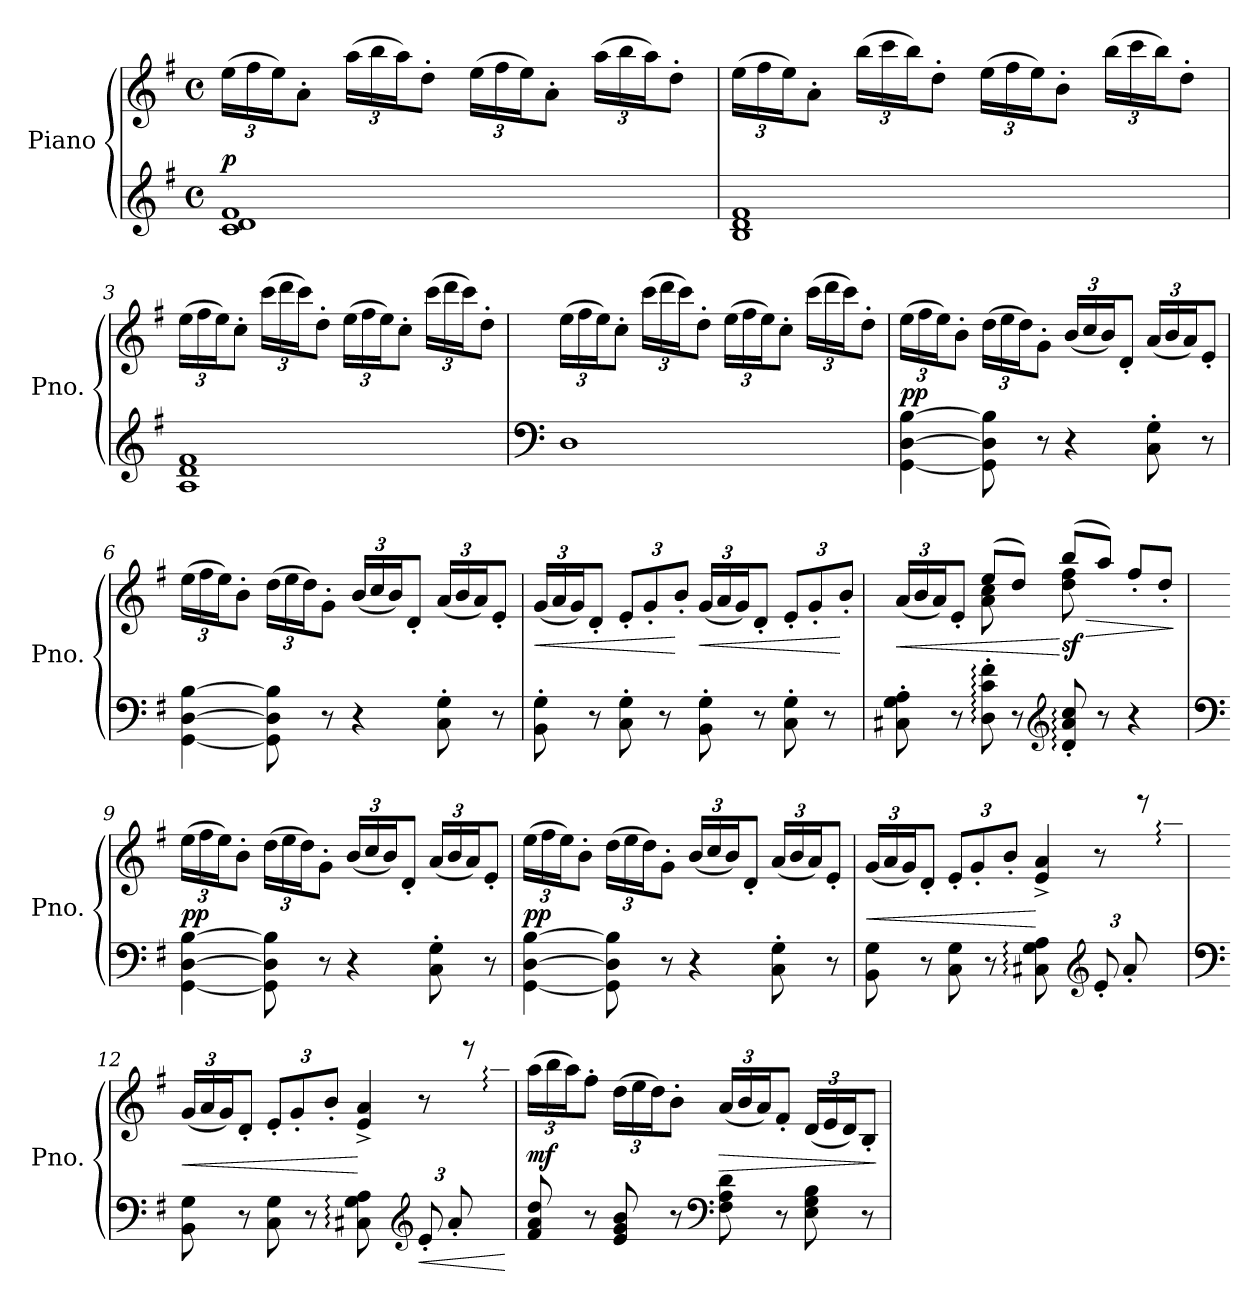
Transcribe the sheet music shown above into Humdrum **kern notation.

**kern	**kern	**dynam
*part1	*part1	*part1
*staff2	*staff1	*staff1/2
*I"Piano	*	*
*I'Pno.	*	*
*clefG2	*clefG2	*
*k[f#]	*k[f#]	*
*M4/4	*M4/4	*
*met(c)	*met(c)	*
*MM150	*MM150	*
*	*Xbrackettup	*
=1	=1	=1
!	!	!LO:DY:a=2
1c 1d 1f#	(>24ee\LL	p
.	24ff#\	.
.	24ee\J)	.
.	8a'\J	.
.	(>24aa\LL	.
.	24bb\	.
.	24aa\J)	.
.	8dd'\J	.
.	(>24ee\LL	.
.	24ff#\	.
.	24ee\J)	.
.	8a'\J	.
.	(>24aa\LL	.
.	24bb\	.
.	24aa\J)	.
.	8dd'\J	.
=2	=2	=2
1B 1d 1f#	(>24ee\LL	.
.	24ff#\	.
.	24ee\J)	.
.	8a'\J	.
.	(>24bb\LL	.
.	24ccc\	.
.	24bb\J)	.
.	8dd'\J	.
.	(>24ee\LL	.
.	24ff#\	.
.	24ee\J)	.
.	8b'\J	.
.	(>24bb\LL	.
.	24ccc\	.
.	24bb\J)	.
.	8dd'\J	.
!!LO:LB:g=z
=3	=3	=3
1A 1d 1f#	(>24ee\LL	.
.	24ff#\	.
.	24ee\J)	.
.	8cc'\J	.
.	(>24ccc\LL	.
.	24ddd\	.
.	24ccc\J)	.
.	8dd'\J	.
.	(>24ee\LL	.
.	24ff#\	.
.	24ee\J)	.
.	8cc'\J	.
.	(>24ccc\LL	.
.	24ddd\	.
.	24ccc\J)	.
.	8dd'\J	.
=4	=4	=4
*clefF4	*	*
1D	(>24ee\LL	.
.	24ff#\	.
.	24ee\J)	.
.	8cc'\J	.
.	(>24ccc\LL	.
.	24ddd\	.
.	24ccc\J)	.
.	8dd'\J	.
.	(>24ee\LL	.
.	24ff#\	.
.	24ee\J)	.
.	8cc'\J	.
.	(>24ccc\LL	.
.	24ddd\	.
.	24ccc\J)	.
.	8dd'\J	.
!!LO:LB:g=z
=5	=5	=5
!	!	!LO:DY:a=2
[4GG\ [4D\ [4B\	(>24ee\LL	pp
.	24ff#\	.
.	24ee\J)	.
.	8b'\J	.
8GG\] 8D\] 8B\]	(>24dd\LL	.
.	24ee\	.
.	24dd\J)	.
8r	8g'\J	.
4r	(<24b/LL	.
.	24cc/	.
.	24b/J)	.
.	8d'/J	.
8C\' 8G\'	(<24a/LL	.
.	24b/	.
.	24a/J)	.
8r	8e'/J	.
=6	=6	=6
[4GG\ [4D\ [4B\	(>24ee\LL	.
.	24ff#\	.
.	24ee\J)	.
.	8b'\J	.
8GG\] 8D\] 8B\]	(>24dd\LL	.
.	24ee\	.
.	24dd\J)	.
8r	8g'\J	.
4r	(<24b/LL	.
.	24cc/	.
.	24b/J)	.
.	8d'/J	.
8C\' 8G\'	(<24a/LL	.
.	24b/	.
.	24a/J)	.
8r	8e'/J	.
!!LO:LB:g=z
=7	=7	=7
!	!	!LO:HP:b
8BB\' 8G\'	(<24g/LL	<
.	24a/	.
.	24g/J)	.
8r	8d'/J	.
8C\' 8G\'	12e'/L	.
.	12g'/	.
8r	.	.
.	12b'/J	[
!	!	!LO:HP:b
8BB\' 8G\'	(<24g/LL	<
.	24a/	.
.	24g/J)	.
8r	8d'/J	.
8C\' 8G\'	12e'/L	.
.	12g'/	.
8r	.	.
.	12b'/J	[
=8	=8	=8
!	!	!LO:HP:b
*	*^	*
8C#X\' 8G\' 8A\'	(<24a/LL	4ryy	<
.	24b/	.	.
.	24a/J)	.	.
8r	8e'/J	.	.
8D\:' 8c\:' 8f#\:'	(>8ee/L	8a\ 8cc\	.
8r	8dd/J)	8ryy	.
*clefG2	*	*	*
!	!	!	!LO:HP:n=1:b
!	!	!	!LO:DY:n=1:b
8d/:' 8a/:' 8cc/:'	(>8bb/L	8dd\: 8ff#\:	[ > sf
8r	8aa/J)	8ryy	.
4r	8ff#'/L	4ryy	.
.	8dd'/J	.	.
*	*v	*v	*
.	.	]
=9	=9	=9
*clefF4	*	*
!	!	!LO:DY:a=2
[4GG\ [4D\ [4B\	(>24ee\LL	pp
.	24ff#\	.
.	24ee\J)	.
.	8b'\J	.
8GG\] 8D\] 8B\]	(>24dd\LL	.
.	24ee\	.
.	24dd\J)	.
8r	8g'\J	.
4r	(<24b/LL	.
.	24cc/	.
.	24b/J)	.
.	8d'/J	.
8C\' 8G\'	(<24a/LL	.
.	24b/	.
.	24a/J)	.
8r	8e'/J	.
!!LO:LB:g=z
=10	=10	=10
!	!	!LO:DY:a=2
[4GG\ [4D\ [4B\	(>24ee\LL	pp
.	24ff#\	.
.	24ee\J)	.
.	8b'\J	.
8GG\] 8D\] 8B\]	(>24dd\LL	.
.	24ee\	.
.	24dd\J)	.
8r	8g'\J	.
4r	(<24b/LL	.
.	24cc/	.
.	24b/J)	.
.	8d'/J	.
8C\' 8G\'	(<24a/LL	.
.	24b/	.
.	24a/J)	.
8r	8e'/J	.
=11	=11	=11
!	!	!LO:HP:b
*	*^	*
8BB\ 8G\	(<24g/LL	12%11ryy	<
.	24a/	.	.
.	24g/J)	.	.
8r	8d'/J	.	.
8C\ 8G\	12e'/L	.	.
.	12g'/	.	.
8r	.	.	.
.	12b'/J	.	.
8C#X\: 8G\: 8A\:	4e/^ 4a/^	.	[
8ryy	.	.	.
*clefG2	*	*	*
*Xbrackettup	*	*	*
12e'/L	8r	.	.
12a'/	.	.	.
.	8r	.	.
12ryy	.	12ee\: 12aa\:J	.
=12	=12	=12	=12
*clefF4	*	*	*
!	!	!	!LO:HP:b
8BB\ 8G\	(<24g/LL	12%11ryy	<
.	24a/	.	.
.	24g/J)	.	.
8r	8d'/J	.	.
8C\ 8G\	12e'/L	.	.
.	12g'/	.	.
8r	.	.	.
.	12b'/J	.	.
8C#X\: 8G\: 8A\:	4e/^ 4a/^	.	[
8ryy	.	.	.
*clefG2	*	*	*
!	!	!	!LO:HP:b=2
12e'/L	8r	.	<
12a'/	.	.	.
.	8r	.	.
12ryy	.	12ee\: 12aa\:J	.
*	*v	*v	*
.	.	[
!!LO:PB:g=z
=13	=13	=13
!	!	!LO:DY:a=2
8f#/ 8a/ 8dd/	(>24aa\LL	mf
.	24bb\	.
.	24aa\J)	.
8r	8ff#'\J	.
8e/ 8g/ 8b/	(>24dd\LL	.
.	24ee\	.
.	24dd\J)	.
8r	8b'\J	.
*clefF4	*	*
!	!	!LO:HP:b
8F#\ 8A\ 8d\	(<24a/LL	>
.	24b/	.
.	24a/J)	.
8r	8f#'/J	.
8E\ 8G\ 8B\	(<24d/LL	.
.	24e/	.
.	24d/J)	.
8r	8B'/J	.
.	.	]
=	=	=
*-	*-	*-
